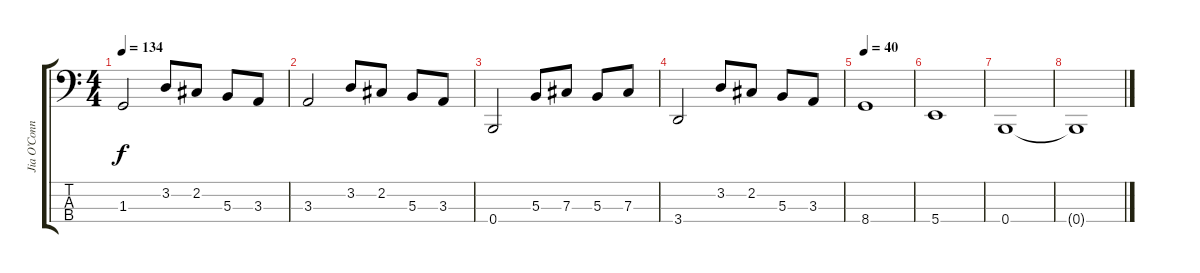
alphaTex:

\track ("Jia O’Connor" "Jia O’Conn") {instrument electricbasspick}
\staff {score tabs}
\tuning (E2 B1 Gb1 B0) {hide}
\ts (4 4)
\tempo 134
\clef f4
\ks c
1.3.2{dy f} 3.2.8 2.2.8 5.3.8 3.3.8 |
3.3.2 3.2.8 2.2.8 5.3.8 3.3.8 |
0.4.2 5.3.8 7.3.8 5.3.8 7.3.8 |
3.4.2 3.2.8 2.2.8 5.3.8 3.3.8 |
\tempo 40
8.4.1 |
5.4.1 |
0.4.1 |
0.4{t}.1
